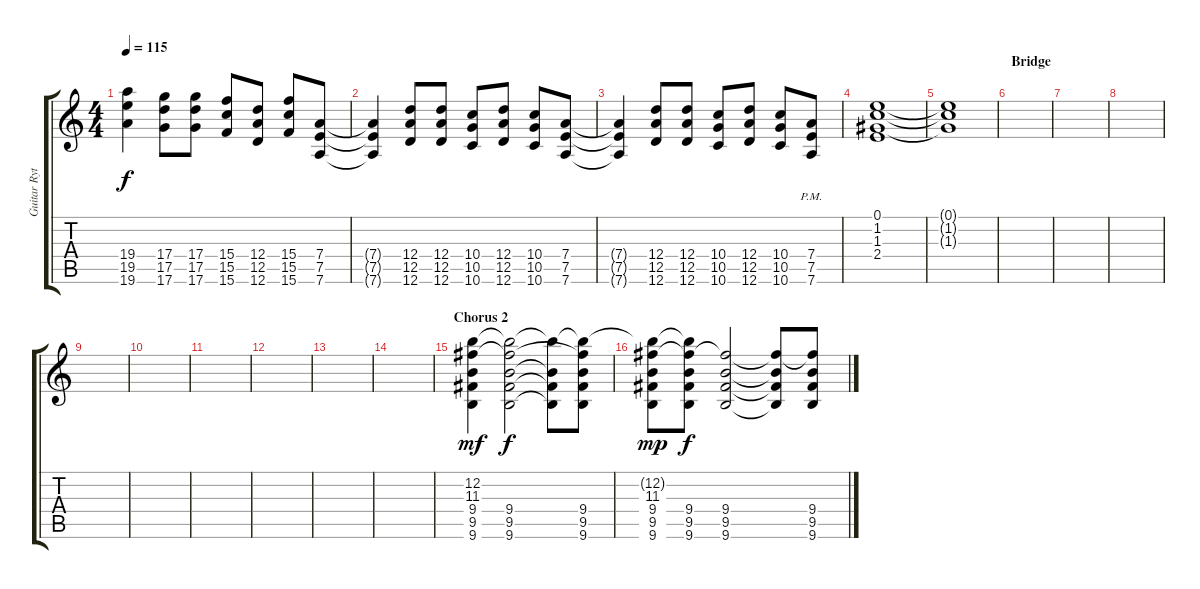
\track ("Guitar Rythm" "Guitar Ryt") {instrument distortionguitar}
\staff {score tabs}
\tuning (E4 B3 G3 D3 A2 D2) {hide}
\ts (4 4)
\tempo 115
\clef g2
\ks c
(19.4{t} 19.5{t} 19.6{t}).4{dy f} (17.4 17.5 17.6).8 (17.4 17.5 17.6).8 (15.4 15.5 15.6).8 (12.4 12.5 12.6).8 (15.4 15.5 15.6).8 (7.4 7.5 7.6).8 |
(7.4{t} 7.5{t} 7.6{t}).4 (12.4 12.5 12.6).8 (12.4 12.5 12.6).8 (10.4 10.5 10.6).8 (12.4 12.5 12.6).8 (10.4 10.5 10.6).8 (7.4 7.5 7.6).8 |
(7.4{t} 7.5{t} 7.6{t}).4 (12.4 12.5 12.6).8 (12.4 12.5 12.6).8 (10.4 10.5 10.6).8 (12.4 12.5 12.6).8 (10.4 10.5 10.6).8 (7.4{pm} 7.5{pm} 7.6{pm}).8 |
(0.1 1.2 1.3 2.4).1{volume 0} |
(0.1{t} 1.2{t} 1.3{t}).1 |
\section ("" "Bridge")
|
|
|
|
|
|
|
|
|
\section ("" "Chorus 2")
(12.2 11.3 9.4 9.5 9.6).4{dy mf volume 11} (12.2{t} 11.3{t} 9.4 9.5 9.6).2{dy f} (12.2{t} 9.4{t} 9.5{t} 9.6{t}).8 (12.2{t} 11.3{t} 9.4 9.5 9.6).8 |
(12.2{t} 11.3 9.4 9.5 9.6).8{dy mp} (12.2{t} 11.3{t} 9.4 9.5 9.6).8{dy f} (11.3{t} 9.4 9.5 9.6).2 (11.3{t} 9.4{t} 9.5{t} 9.6{t}).8 (11.3{t} 9.4 9.5 9.6).8
